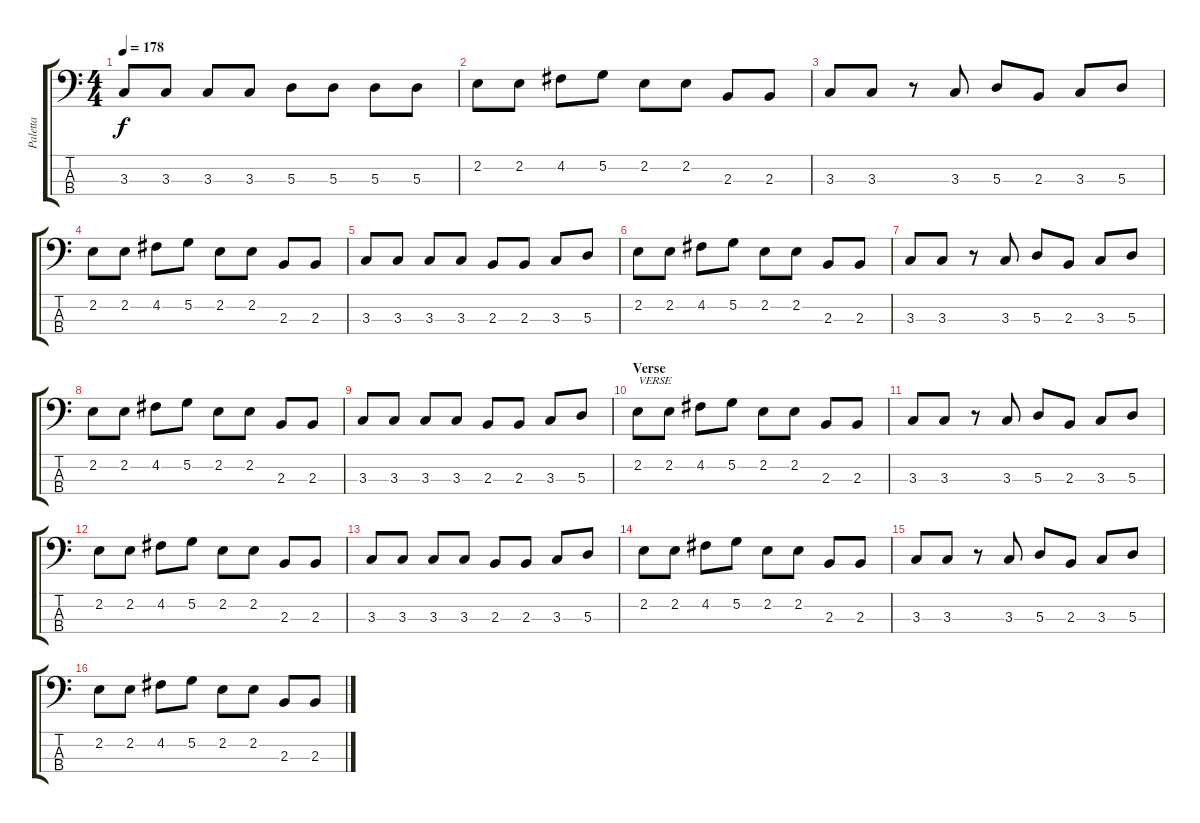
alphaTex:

\track ("Paletta" "Paletta") {instrument electricbassfinger}
\staff {score tabs}
\tuning (G2 D2 A1 D1) {hide}
\ts (4 4)
\tempo 178
\clef f4
\ks c
3.3.8{dy f} 3.3.8 3.3.8 3.3.8 5.3.8 5.3.8 5.3.8 5.3.8 |
2.2.8 2.2.8 4.2.8 5.2.8 2.2.8 2.2.8 2.3.8 2.3.8 |
3.3.8 3.3.8 r.8 3.3.8 5.3.8 2.3.8 3.3.8 5.3.8 |
2.2.8 2.2.8 4.2.8 5.2.8 2.2.8 2.2.8 2.3.8 2.3.8 |
3.3.8 3.3.8 3.3.8 3.3.8 2.3.8 2.3.8 3.3.8 5.3.8 |
2.2.8 2.2.8 4.2.8 5.2.8 2.2.8 2.2.8 2.3.8 2.3.8 |
3.3.8 3.3.8 r.8 3.3.8 5.3.8 2.3.8 3.3.8 5.3.8 |
2.2.8 2.2.8 4.2.8 5.2.8 2.2.8 2.2.8 2.3.8 2.3.8 |
3.3.8 3.3.8 3.3.8 3.3.8 2.3.8 2.3.8 3.3.8 5.3.8 |
\section ("" "Verse")
2.2.8{txt "VERSE"} 2.2.8 4.2.8 5.2.8 2.2.8 2.2.8 2.3.8 2.3.8 |
3.3.8 3.3.8 r.8 3.3.8 5.3.8 2.3.8 3.3.8 5.3.8 |
2.2.8 2.2.8 4.2.8 5.2.8 2.2.8 2.2.8 2.3.8 2.3.8 |
3.3.8 3.3.8 3.3.8 3.3.8 2.3.8 2.3.8 3.3.8 5.3.8 |
2.2.8 2.2.8 4.2.8 5.2.8 2.2.8 2.2.8 2.3.8 2.3.8 |
3.3.8 3.3.8 r.8 3.3.8 5.3.8 2.3.8 3.3.8 5.3.8 |
2.2.8 2.2.8 4.2.8 5.2.8 2.2.8 2.2.8 2.3.8 2.3.8
